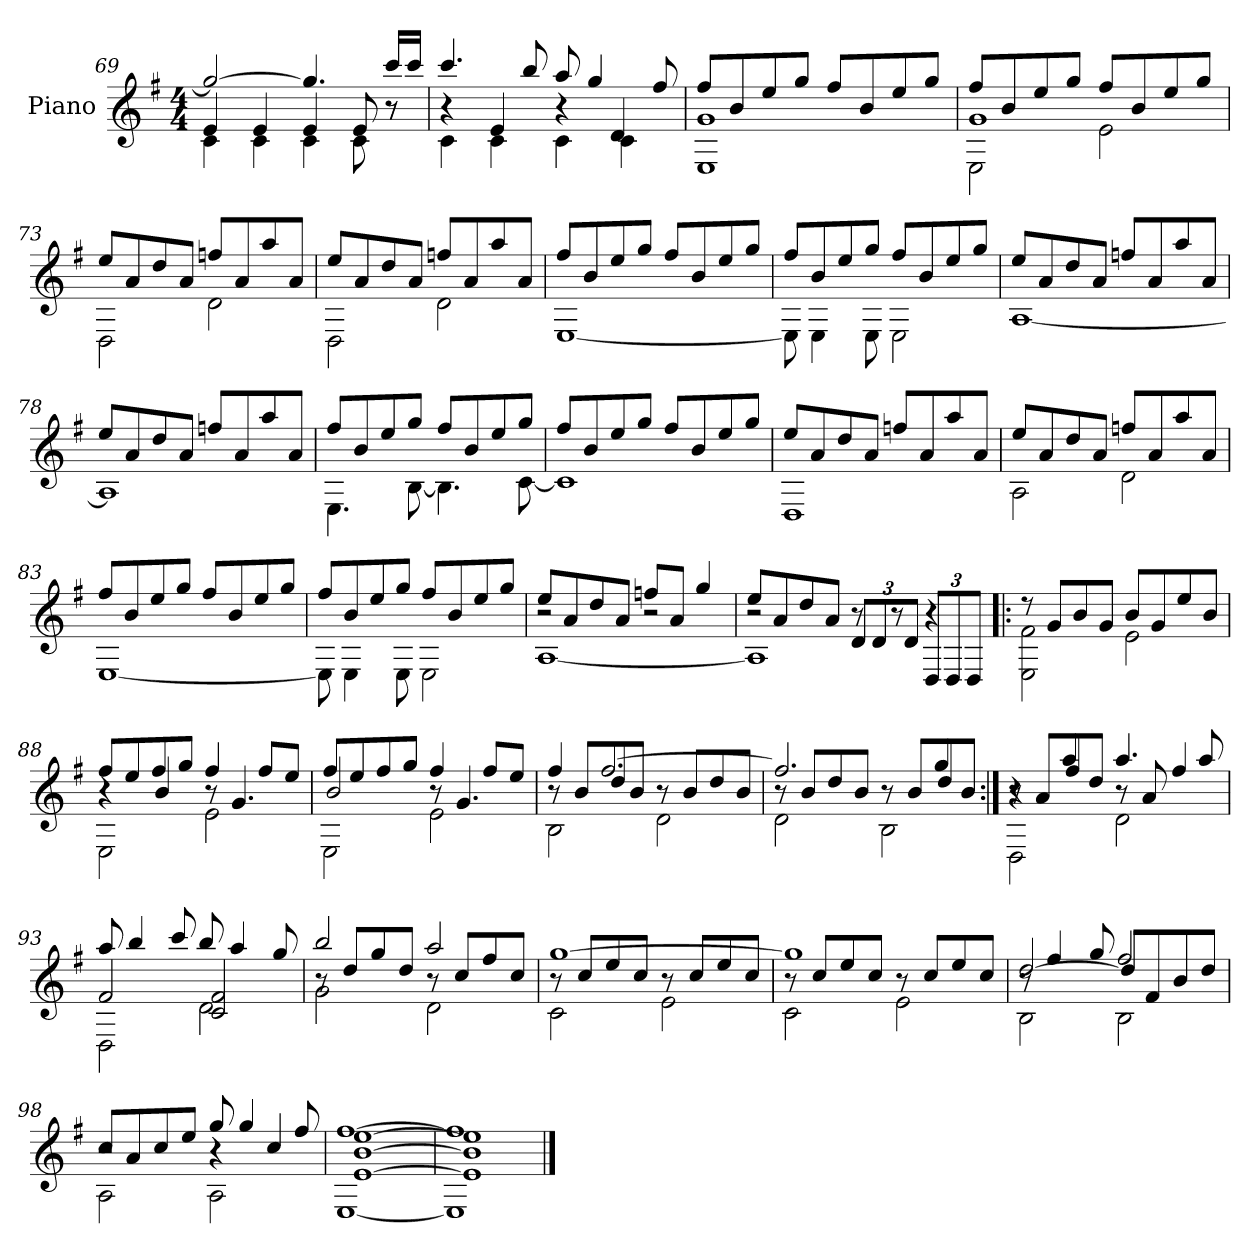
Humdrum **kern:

**kern
*part1
*staff1
*I"Piano
*I'Pno.
*clefG2
*k[f#]
*M4/4
=69
*^
*	*^
2gg/_	4c\	4e/
.	4c\	4e/
4.gg/]	4c\	4e/
.	8c\	8e/
16ccc/LL	8r	8r
16ccc/JJ	.	.
=70	=70	=70
4.ccc/	4c\	4r
.	4c\	4e/
8bb/	.	.
8aa/	4c\	4r
4gg/	.	.
.	4c\	4d/
8ff#/	.	.
!!LO:LB:g=z	!!	!!
=71	=71	=71
8ff#/L	1E	1g
8b/	.	.
8ee/	.	.
8gg/J	.	.
8ff#/L	.	.
8b/	.	.
8ee/	.	.
8gg/J	.	.
=72	=72	=72
8ff#/L	2E\	1g
8b/	.	.
8ee/	.	.
8gg/J	.	.
8ff#/L	2e\	.
8b/	.	.
8ee/	.	.
8gg/J	.	.
*	*v	*v
=73	=73
8ee/L	2D\
8a/	.
8dd/	.
8a/J	.
8ffn/L	2d\
8a/	.
8aa/	.
8a/J	.
!!LO:LB:g=z	!!
=74	=74
8ee/L	2D\
8a/	.
8dd/	.
8a/J	.
8ffn/L	2d\
8a/	.
8aa/	.
8a/J	.
=75	=75
8ff#/L	[1E
8b/	.
8ee/	.
8gg/J	.
8ff#/L	.
8b/	.
8ee/	.
8gg/J	.
=76	=76
8ff#/L	8E\]
8b/	4E\
8ee/	.
8gg/J	8E\
8ff#/L	2E\
8b/	.
8ee/	.
8gg/J	.
!!LO:LB:g=z	!!
=77	=77
8ee/L	[1A
8a/	.
8dd/	.
8a/J	.
8ffn/L	.
8a/	.
8aa/	.
8a/J	.
=78	=78
8ee/L	1A]
8a/	.
8dd/	.
8a/J	.
8ffn/L	.
8a/	.
8aa/	.
8a/J	.
=79	=79
8ff#/L	4.E\
8b/	.
8ee/	.
8gg/J	[8B\
8ff#/L	4.B\]
8b/	.
8ee/	.
8gg/J	[8c\
!!LO:LB:g=z	!!
=80	=80
8ff#/L	1c]
8b/	.
8ee/	.
8gg/J	.
8ff#/L	.
8b/	.
8ee/	.
8gg/J	.
=81	=81
8ee/L	1D
8a/	.
8dd/	.
8a/J	.
8ffn/L	.
8a/	.
8aa/	.
8a/J	.
=82	=82
8ee/L	2A\
8a/	.
8dd/	.
8a/J	.
8ffn/L	2d\
8a/	.
8aa/	.
8a/J	.
!!LO:LB:g=z	!!
=83	=83
8ff#/L	[1E
8b/	.
8ee/	.
8gg/J	.
8ff#/L	.
8b/	.
8ee/	.
8gg/J	.
=84	=84
8ff#/L	8E\]
8b/	4E\
8ee/	.
8gg/J	8E\
8ff#/L	2E\
8b/	.
8ee/	.
8gg/J	.
=85	=85
*	*^
8ee/L	[1A	2r
8a/	.	.
8dd/	.	.
8a/J	.	.
8ffn/L	.	2r
8a/J	.	.
4gg/	.	.
!!LO:LB:g=z	!!	!!
=86	=86	=86
8ee/L	1A]	2r
8a/	.	.
8dd/	.	.
8a/J	.	.
*	*	*Xbrackettup
8r	.	12d/L
.	.	12d/
8r	.	.
.	.	12d/J
4r	.	12D/L
.	.	12D/
.	.	12D/J
*	*v	*v
=87!|:	=87!|:
8r	2E\ 2f#\
8g/L	.
8b/	.
8g/J	.
8b/L	2e\
8g/	.
8ee/	.
8b/J	.
=88	=88
*	*^
8ff#/L	2E\	4r
8ee/	.	.
8ff#/	.	4b/
8gg/J	.	.
4ff#/	2e\	8r
.	.	4.g/
8ff#/L	.	.
8ee/J	.	.
!!LO:PB:g=z	!!	!!
=89	=89	=89
8ff#/L	2E\	2b/
8ee/	.	.
8ff#/	.	.
8gg/J	.	.
4ff#/	2e\	8r
.	.	4.g/
8ff#/L	.	.
8ee/J	.	.
=90	=90	=90
4ff#/	2B\	8r
.	.	8b/L
[2.ff#/	.	8dd/
.	.	8b/J
.	2d\	8r
.	.	8b/L
.	.	8dd/
.	.	8b/J
=91	=91	=91
2.ff#/]	2d\	8r
.	.	8b/L
.	.	8dd/
.	.	8b/J
.	2B\	8r
.	.	8b/L
4gg/	.	8dd/
.	.	8b/J
!!LO:LB:g=z	!!	!!
=92:|!	=92:|!	=92:|!
4r	2D\	8r
.	.	8a/L
4aa/	.	8ff#/
.	.	8dd/J
4.aa/	2d\	8r
.	.	8a/
.	.	4ff#/
8aa/	.	.
=93	=93	=93
8aa/	2D\	2f#/
4bb/	.	.
8ccc/	.	.
8bb/	2d\	2c/ 2f#/
4aa/	.	.
8gg/	.	.
=94	=94	=94
2bb/	2g\	8r
.	.	8dd/L
.	.	8gg/
.	.	8dd/J
2aa/	2d\	8r
.	.	8cc/L
.	.	8ff#/
.	.	8cc/J
!!LO:LB:g=z	!!	!!
=95	=95	=95
[1gg	2c\	8r
.	.	8cc/L
.	.	8ee/
.	.	8cc/J
.	2e\	8r
.	.	8cc/L
.	.	8ee/
.	.	8cc/J
=96	=96	=96
1gg]	2c\	8r
.	.	8cc/L
.	.	8ee/
.	.	8cc/J
.	2e\	8r
.	.	8cc/L
.	.	8ee/
.	.	8cc/J
=97	=97	=97
8r	2B\	[2dd/
4ff#/	.	.
8gg/	.	.
2ff#/	2B\	8dd/L]
.	.	8f#/
.	.	8b/
.	.	8dd/J
!!LO:LB:g=z	!!	!!
=98	=98	=98
2r	2A\	8cc/L
.	.	8a/
.	.	8cc/
.	.	8ee/J
8gg/	2A\	4r
4gg/	.	.
.	.	4cc/
8ff#/	.	.
=99	=99	=99
[1ff#	[1E	[1e [1b [1ee
=100	=100	=100
1ff#]	1E]	1e] 1b] 1ee]
*v	*v	*v
==
*-
